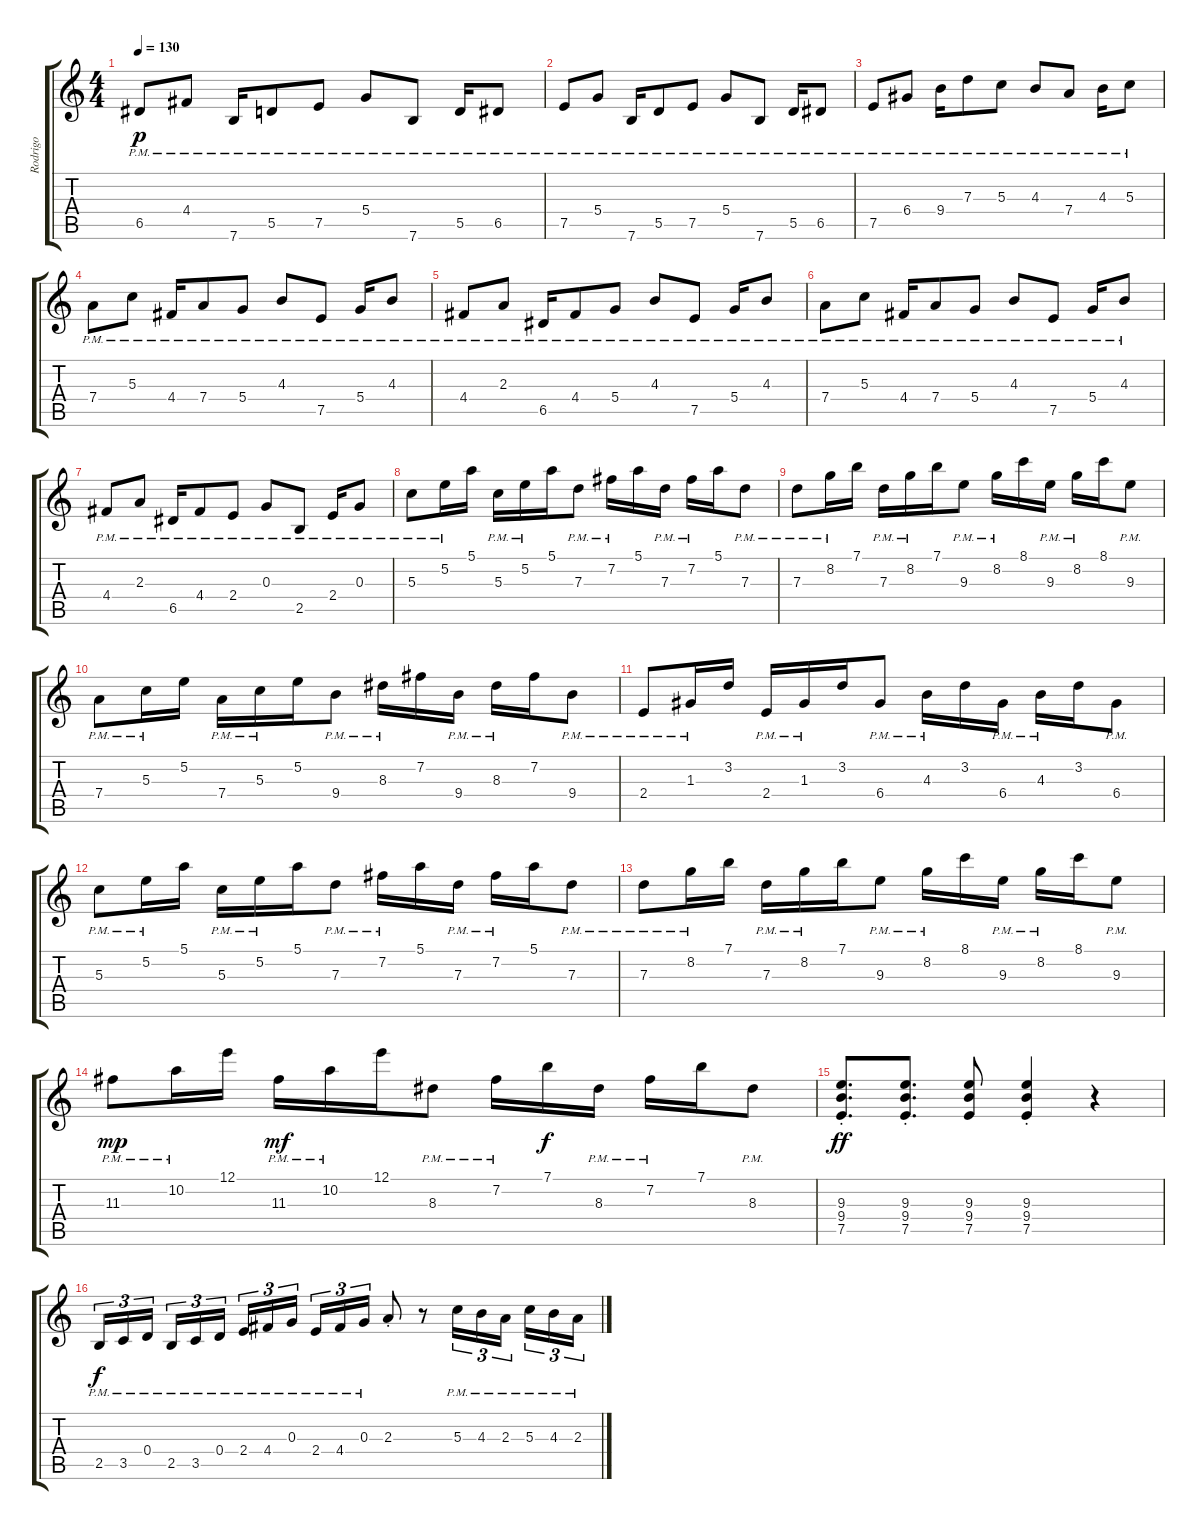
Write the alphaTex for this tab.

\track ("Rodrigo" "Rodrigo") {instrument acousticguitarnylon}
\staff {score tabs}
\tuning (E4 B3 G3 D3 A2 E2) {hide}
\ts (4 4)
\tempo 130
\clef g2
\ks c
6.5{pm}.8{dy p} 4.4{pm}.8 7.6{pm}.16 5.5{pm}.8 7.5{pm}.8 5.4{pm}.8 7.6{pm}.8 5.5{pm}.16 6.5{pm}.8 |
7.5{pm}.8 5.4{pm}.8 7.6{pm}.16 5.5{pm}.8 7.5{pm}.8 5.4{pm}.8 7.6{pm}.8 5.5{pm}.16 6.5{pm}.8 |
7.5{pm}.8 6.4{pm}.8 9.4{pm}.16 7.3{pm}.8 5.3{pm}.8 4.3{pm}.8 7.4{pm}.8 4.3{pm}.16 5.3{pm}.8 |
7.4{pm}.8 5.3{pm}.8 4.4{pm}.16 7.4{pm}.8 5.4{pm}.8 4.3{pm}.8 7.5{pm}.8 5.4{pm}.16 4.3{pm}.8 |
4.4{pm}.8 2.3{pm}.8 6.5{pm}.16 4.4{pm}.8 5.4{pm}.8 4.3{pm}.8 7.5{pm}.8 5.4{pm}.16 4.3{pm}.8 |
7.4{pm}.8 5.3{pm}.8 4.4{pm}.16 7.4{pm}.8 5.4{pm}.8 4.3{pm}.8 7.5{pm}.8 5.4{pm}.16 4.3{pm}.8 |
4.4{pm}.8 2.3{pm}.8 6.5{pm}.16 4.4{pm}.8 2.4{pm}.8 0.3{pm}.8 2.5{pm}.8 2.4{pm}.16 0.3{pm}.8 |
5.3{pm}.8 5.2{pm}.16 5.1.16 5.3{pm}.16 5.2{pm}.16 5.1.16 7.3{pm}.8 7.2{pm}.16 5.1.16 7.3{pm}.16 7.2{pm}.16 5.1.16 7.3{pm}.8 |
7.3{pm}.8 8.2{pm}.16 7.1.16 7.3{pm}.16 8.2{pm}.16 7.1.16 9.3{pm}.8 8.2{pm}.16 8.1.16 9.3{pm}.16 8.2{pm}.16 8.1.16 9.3{pm}.8 |
7.4{pm}.8 5.3{pm}.16 5.2.16 7.4{pm}.16 5.3{pm}.16 5.2.16 9.4{pm}.8 8.3{pm}.16 7.2.16 9.4{pm}.16 8.3{pm}.16 7.2.16 9.4{pm}.8 |
2.4{pm}.8 1.3{pm}.16 3.2.16 2.4{pm}.16 1.3{pm}.16 3.2.16 6.4{pm}.8 4.3{pm}.16 3.2.16 6.4{pm}.16 4.3{pm}.16 3.2.16 6.4{pm}.8 |
5.3{pm}.8 5.2{pm}.16 5.1.16 5.3{pm}.16 5.2{pm}.16 5.1.16 7.3{pm}.8 7.2{pm}.16 5.1.16 7.3{pm}.16 7.2{pm}.16 5.1.16 7.3{pm}.8 |
7.3{pm}.8 8.2{pm}.16 7.1.16 7.3{pm}.16 8.2{pm}.16 7.1.16 9.3{pm}.8 8.2{pm}.16 8.1.16 9.3{pm}.16 8.2{pm}.16 8.1.16 9.3{pm}.8 |
11.3{pm}.8{dy mp} 10.2{pm}.16 12.1.16 11.3{pm}.16{dy mf} 10.2{pm}.16 12.1.16 8.3{pm}.8 7.2{pm}.16 7.1.16{dy f} 8.3{pm}.16 7.2{pm}.16 7.1.16 8.3{pm}.8 |
(9.3{st} 9.4{st} 7.5{st}).8{d dy ff} (9.3{st} 9.4{st} 7.5{st}).8{d} (9.3 9.4 7.5).8 (9.3{st} 9.4{st} 7.5{st}).4 r.4 |
2.5{pm}.16{tu (3 2) dy f} 3.5{pm}.16{tu (3 2)} 0.4{pm}.16{tu (3 2) beam splitsecondary} 2.5{pm}.16{tu (3 2)} 3.5{pm}.16{tu (3 2)} 0.4{pm}.16{tu (3 2)} 2.4{pm}.16{tu (3 2)} 4.4{pm}.16{tu (3 2)} 0.3{pm}.16{tu (3 2) beam splitsecondary} 2.4{pm}.16{tu (3 2)} 4.4{pm}.16{tu (3 2)} 0.3{pm}.16{tu (3 2)} 2.3{st}.8 r.8 5.3{pm}.16{tu (3 2)} 4.3{pm}.16{tu (3 2)} 2.3{pm}.16{tu (3 2) beam splitsecondary} 5.3{pm}.16{tu (3 2)} 4.3{pm}.16{tu (3 2)} 2.3{pm}.16{tu (3 2)}
